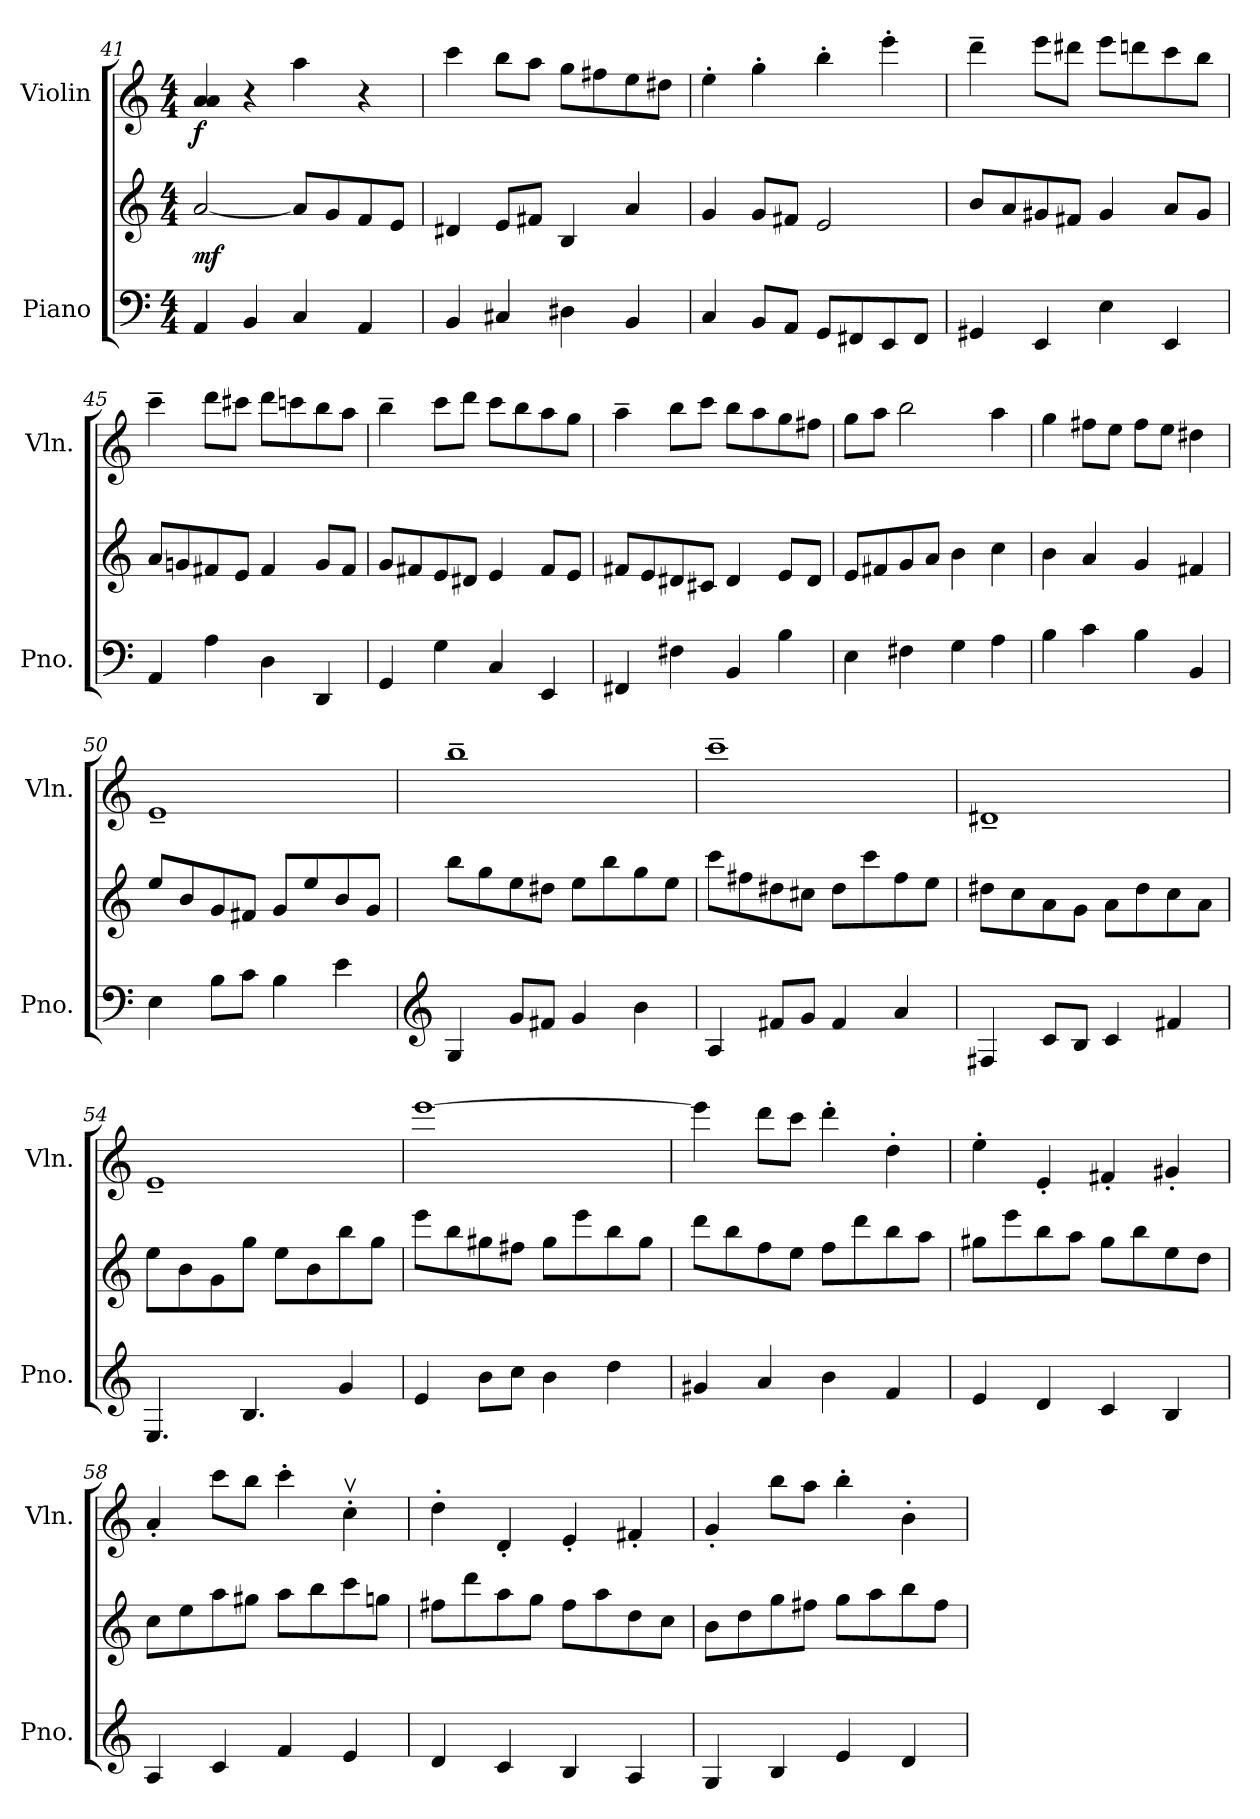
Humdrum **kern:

**kern	**kern	**dynam	**kern	**dynam
*part2	*part2	*part2	*part1	*part1
*staff3	*staff2	*staff2/3	*staff1	*staff1
*I"Piano	*	*	*I"Violin	*
*I'Pno.	*	*	*I'Vln.	*
*clefF4	*clefG2	*	*clefG2	*
*k[]	*k[]	*	*k[]	*
*M4/4	*M4/4	*	*M4/4	*
=41	=41	=41	=41	=41
4AAi/	[2ai/	mf	4ai/ 4ai	f
4BBi/	.	.	4r	.
4Ci/	8ai/L]	.	4aai\	.
.	8gi/	.	.	.
4AAi/	8fi/	.	4r	.
.	8ei/J	.	.	.
!!LO:LB:g=z
=42	=42	=42	=42	=42
4BBi/	4d#Xi/	.	4ccci\	.
4C#Xi/	8ei/L	.	8bbi\L	.
.	8f#Xi/J	.	8aai\J	.
4D#Xi\	4Bi/	.	8ggi\L	.
.	.	.	8ff#Xi\	.
4BBi/	4ai/	.	8eei\	.
.	.	.	8dd#Xi\J	.
=43	=43	=43	=43	=43
4Ci/	4gi/	.	4ee'i\	.
8BBi/L	8gi/L	.	4gg'i\	.
8AAi/J	8f#Xi/J	.	.	.
8GGi/L	2ei/	.	4bb'i\	.
8FF#Xi/	.	.	.	.
8EEi/	.	.	4eee'i\	.
8FF#i/J	.	.	.	.
=44	=44	=44	=44	=44
4GG#Xi/	8bi/L	.	4ddd~i\	.
.	8ai/	.	.	.
4EEi/	8g#Xi/	.	8eeei\L	.
.	8f#Xi/J	.	8ddd#Xi\J	.
4Ei\	4g#i/	.	8eeei\L	.
.	.	.	8dddni\	.
4EEi/	8ai/L	.	8ccci\	.
.	8g#i/J	.	8bbi\J	.
=45	=45	=45	=45	=45
4AAi/	8ai/L	.	4ccc~i\	.
.	8gni/	.	.	.
4Ai\	8f#Xi/	.	8dddi\L	.
.	8ei/J	.	8ccc#Xi\J	.
4Di\	4f#i/	.	8dddi\L	.
.	.	.	8cccni\	.
4DDi/	8gi/L	.	8bbi\	.
.	8f#i/J	.	8aai\J	.
!!LO:LB:g=z
=46	=46	=46	=46	=46
4GGi/	8gi/L	.	4bb~i\	.
.	8f#Xi/	.	.	.
4Gi\	8ei/	.	8ccci\L	.
.	8d#Xi/J	.	8dddi\J	.
4Ci/	4ei/	.	8ccci\L	.
.	.	.	8bbi\	.
4EEi/	8f#i/L	.	8aai\	.
.	8ei/J	.	8ggi\J	.
=47	=47	=47	=47	=47
4FF#Xi/	8f#Xi/L	.	4aa~i\	.
.	8ei/	.	.	.
4F#Xi\	8d#Xi/	.	8bbi\L	.
.	8c#Xi/J	.	8ccci\J	.
4BBi/	4d#i/	.	8bbi\L	.
.	.	.	8aai\	.
4Bi\	8ei/L	.	8ggi\	.
.	8d#i/J	.	8ff#Xi\J	.
=48	=48	=48	=48	=48
4Ei\	8ei/L	.	8ggi\L	.
.	8f#Xi/	.	8aai\J	.
4F#Xi\	8gi/	.	2bbi\	.
.	8ai/J	.	.	.
4Gi\	4bi\	.	.	.
4Ai\	4cci\	.	4aai\	.
=49	=49	=49	=49	=49
4Bi\	4bi\	.	4ggi\	.
4ci\	4ai/	.	8ff#Xi\L	.
.	.	.	8eei\J	.
4Bi\	4gi/	.	8ff#i\L	.
.	.	.	8eei\J	.
4BBi/	4f#Xi/	.	4dd#Xi\	.
!!LO:PB:g=z
=50	=50	=50	=50	=50
4Ei\	8eei/L	.	1e~i	.
.	8bi/	.	.	.
8Bi\L	8gi/	.	.	.
8ci\J	8f#Xi/J	.	.	.
4Bi\	8gi/L	.	.	.
.	8eei/	.	.	.
4ei\	8bi/	.	.	.
.	8gi/J	.	.	.
=51	=51	=51	=51	=51
*clefG2	*	*	*	*
4Gi/	8bbi\L	.	1bb~i	.
.	8ggi\	.	.	.
8gi/L	8eei\	.	.	.
8f#Xi/J	8dd#Xi\J	.	.	.
4gi/	8eei\L	.	.	.
.	8bbi\	.	.	.
4bi\	8ggi\	.	.	.
.	8eei\J	.	.	.
=52	=52	=52	=52	=52
4Ai/	8ccci\L	.	1ccc~i	.
.	8ff#Xi\	.	.	.
8f#Xi/L	8dd#Xi\	.	.	.
8gi/J	8cc#Xi\J	.	.	.
4f#i/	8dd#i\L	.	.	.
.	8ccci\	.	.	.
4ai/	8ff#i\	.	.	.
.	8eei\J	.	.	.
=53	=53	=53	=53	=53
4F#Xi/	8dd#Xi\L	.	1d#X~i	.
.	8cci\	.	.	.
8ci/L	8ai\	.	.	.
8Bi/J	8gi\J	.	.	.
4ci/	8ai\L	.	.	.
.	8dd#i\	.	.	.
4f#Xi/	8cci\	.	.	.
.	8ai\J	.	.	.
!!LO:LB:g=z
=54	=54	=54	=54	=54
4.Ei/	8eei\L	.	1e~i	.
.	8bi\	.	.	.
.	8gi\	.	.	.
4.Bi/	8ggi\J	.	.	.
.	8eei\L	.	.	.
.	8bi\	.	.	.
4gi/	8bbi\	.	.	.
.	8ggi\J	.	.	.
=55	=55	=55	=55	=55
4ei/	8eeei\L	.	[1eeei	.
.	8bbi\	.	.	.
8bi\L	8gg#Xi\	.	.	.
8cci\J	8ff#Xi\J	.	.	.
4bi\	8gg#i\L	.	.	.
.	8eeei\	.	.	.
4ddi\	8bbi\	.	.	.
.	8gg#i\J	.	.	.
=56	=56	=56	=56	=56
4g#Xi/	8dddi\L	.	4eeei\]	.
.	8bbi\	.	.	.
4ai/	8ffi\	.	8dddi\L	.
.	8eei\J	.	8ccci\J	.
4bi\	8ffi\L	.	4ddd'i\	.
.	8dddi\	.	.	.
4fi/	8bbi\	.	4dd'i\	.
.	8aai\J	.	.	.
=57	=57	=57	=57	=57
4ei/	8gg#Xi\L	.	4ee'i\	.
.	8eeei\	.	.	.
4di/	8bbi\	.	4e'i/	.
.	8aai\J	.	.	.
4ci/	8gg#i\L	.	4f#X'i/	.
.	8bbi\	.	.	.
4Bi/	8eei\	.	4g#X'i/	.
.	8ddi\J	.	.	.
!!LO:LB:g=z
=58	=58	=58	=58	=58
4Ai/	8cci\L	.	4a'i/	.
.	8eei\	.	.	.
4ci/	8aai\	.	8ccci\L	.
.	8gg#Xi\J	.	8bbi\J	.
4fi/	8aai\L	.	4ccc'i\	.
.	8bbi\	.	.	.
4ei/	8ccci\	.	4ccv'i\	.
.	8ggni\J	.	.	.
=59	=59	=59	=59	=59
4di/	8ff#Xi\L	.	4dd'i\	.
.	8dddi\	.	.	.
4ci/	8aai\	.	4d'i/	.
.	8ggi\J	.	.	.
4Bi/	8ff#i\L	.	4e'i/	.
.	8aai\	.	.	.
4Ai/	8ddi\	.	4f#X'i/	.
.	8cci\J	.	.	.
=60	=60	=60	=60	=60
4Gi/	8bi\L	.	4g'i/	.
.	8ddi\	.	.	.
4Bi/	8ggi\	.	8bbi\L	.
.	8ff#Xi\J	.	8aai\J	.
4ei/	8ggi\L	.	4bb'i\	.
.	8aai\	.	.	.
4di/	8bbi\	.	4b'i\	.
.	8ff#i\J	.	.	.
=	=	=	=	=
*-	*-	*-	*-	*-
